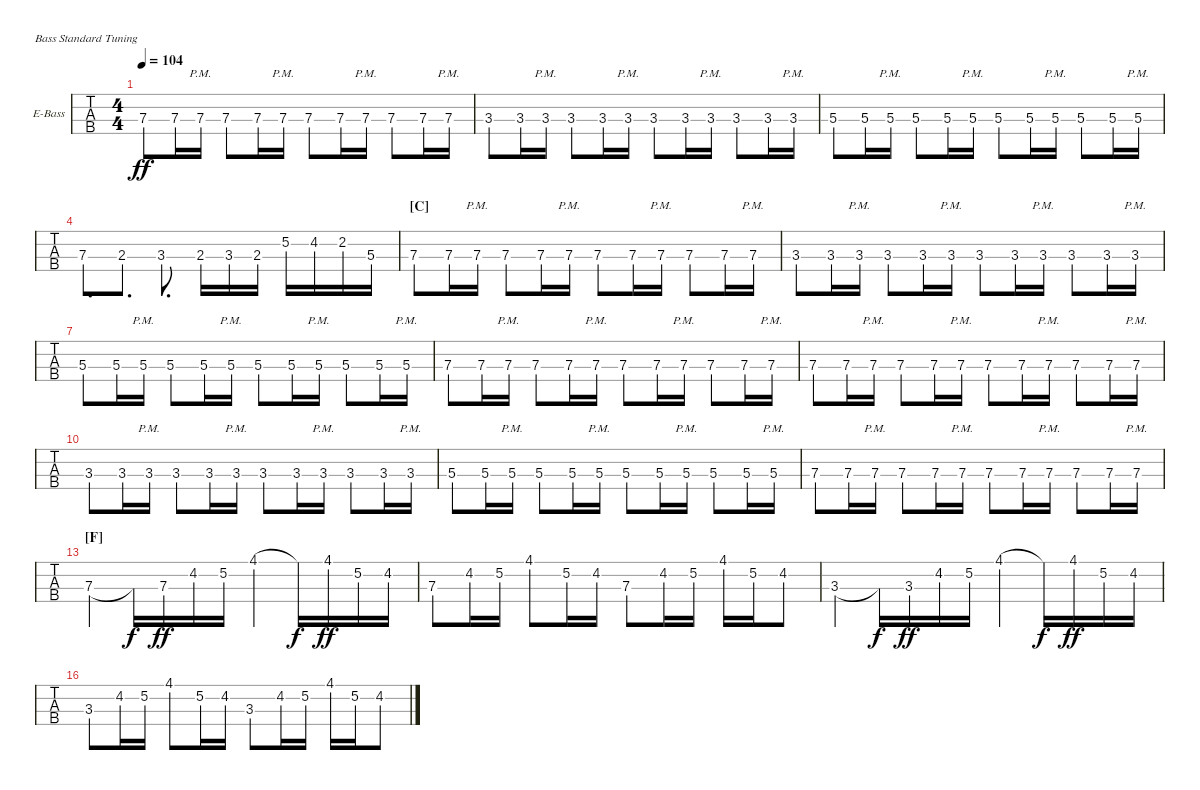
\bracketExtendMode nobrackets
\firstSystemTrackNameOrientation horizontal
\otherSystemsTrackNameOrientation horizontal
\defaultBarNumberDisplay FirstOfSystem
\track ("Bass" "E-Bass") {instrument electricbassfinger}
\staff {tabs}
\tuning (G2 D2 A1 E1)
\ts (4 4)
\tempo 104
\clef f4
\scale
0.255422
\ks c
7.3.8{dy ff} 7.3.16 7.3{pm}.16 7.3.8 7.3.16 7.3{pm}.16 7.3.8 7.3.16 7.3{pm}.16 7.3.8 7.3.16 7.3{pm}.16 |
\scale
0.255422 3.3.8 3.3.16 3.3{pm}.16 3.3.8 3.3.16 3.3{pm}.16 3.3.8 3.3.16 3.3{pm}.16 3.3.8 3.3.16 3.3{pm}.16 |
\scale
0.255422 5.3.8 5.3.16 5.3{pm}.16 5.3.8 5.3.16 5.3{pm}.16 5.3.8 5.3.16 5.3{pm}.16 5.3.8 5.3.16 5.3{pm}.16 |
\scale
0.233735 7.3.8{d} 2.3.8{d} 3.3.8{d} 2.3.16 3.3.16 2.3.16 5.2.16 4.2.16 2.2.16 5.3.16 |
\section ("C" "")
\scale
0.25 7.3.8 7.3.16 7.3{pm}.16 7.3.8 7.3.16 7.3{pm}.16 7.3.8 7.3.16 7.3{pm}.16 7.3.8 7.3.16 7.3{pm}.16 |
\scale
0.25 3.3.8 3.3.16 3.3{pm}.16 3.3.8 3.3.16 3.3{pm}.16 3.3.8 3.3.16 3.3{pm}.16 3.3.8 3.3.16 3.3{pm}.16 |
\scale
0.25 5.3.8 5.3.16 5.3{pm}.16 5.3.8 5.3.16 5.3{pm}.16 5.3.8 5.3.16 5.3{pm}.16 5.3.8 5.3.16 5.3{pm}.16 |
\scale
0.25 7.3.8 7.3.16 7.3{pm}.16 7.3.8 7.3.16 7.3{pm}.16 7.3.8 7.3.16 7.3{pm}.16 7.3.8 7.3.16 7.3{pm}.16 |
\scale
0.25 7.3.8 7.3.16 7.3{pm}.16 7.3.8 7.3.16 7.3{pm}.16 7.3.8 7.3.16 7.3{pm}.16 7.3.8 7.3.16 7.3{pm}.16 |
\scale
0.25 3.3.8 3.3.16 3.3{pm}.16 3.3.8 3.3.16 3.3{pm}.16 3.3.8 3.3.16 3.3{pm}.16 3.3.8 3.3.16 3.3{pm}.16 |
\scale
0.25 5.3.8 5.3.16 5.3{pm}.16 5.3.8 5.3.16 5.3{pm}.16 5.3.8 5.3.16 5.3{pm}.16 5.3.8 5.3.16 5.3{pm}.16 |
\scale
0.25 7.3.8 7.3.16 7.3{pm}.16 7.3.8 7.3.16 7.3{pm}.16 7.3.8 7.3.16 7.3{pm}.16 7.3.8 7.3.16 7.3{pm}.16 |
\section ("F" "")
\scale
0.237624 7.3.4 7.3{t}.16{dy f} 7.3.16{dy ff} 4.2.16 5.2.16 4.1.4 4.1{t}.16{dy f} 4.1.16{dy ff} 5.2.16 4.2.16 |
\scale
0.262376 7.3.8 4.2.16 5.2.16 4.1.8 5.2.16 4.2.16 7.3.8 4.2.16 5.2.16 4.1.16 5.2.16 4.2.8 |
\scale
0.237624 3.3.4 3.3{t}.16{dy f} 3.3.16{dy ff} 4.2.16 5.2.16 4.1.4 4.1{t}.16{dy f} 4.1.16{dy ff} 5.2.16 4.2.16 |
\scale
0.262376 3.3.8 4.2.16 5.2.16 4.1.8 5.2.16 4.2.16 3.3.8 4.2.16 5.2.16 4.1.16 5.2.16 4.2.8
